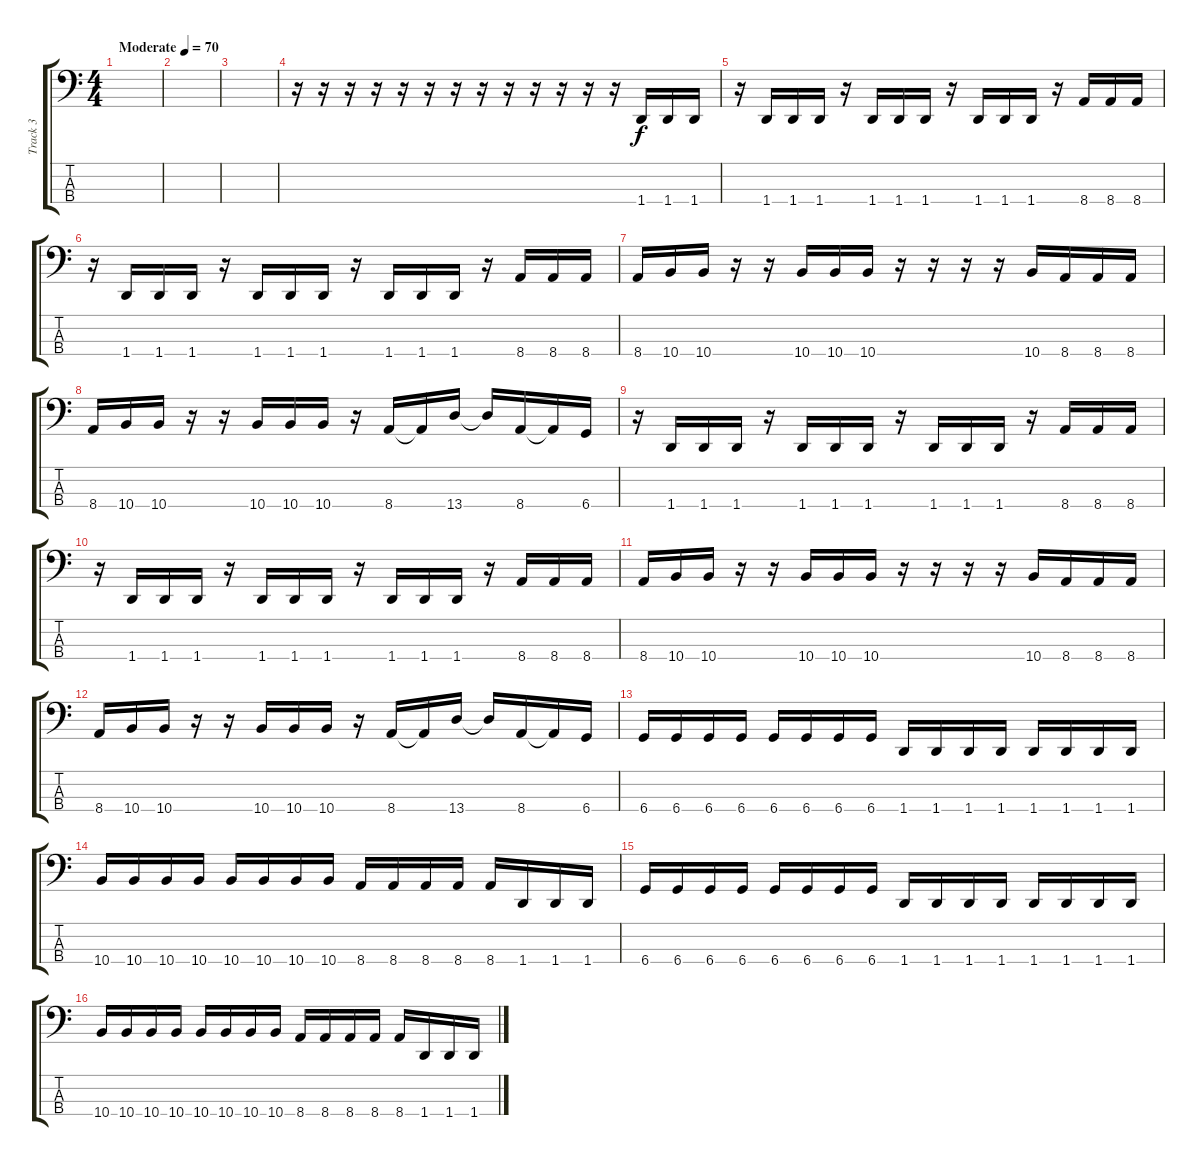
\track ("Track 3" "Track 3") {instrument electricbassfinger}
\staff {score tabs}
\tuning (Gb2 Db2 Ab1 Db1) {hide}
\ts (4 4)
\tempo (70 "Moderate")
\clef f4
\ks c
|
|
|
r.16 r.16 r.16 r.16 r.16 r.16 r.16 r.16 r.16 r.16 r.16 r.16 r.16 1.4.16 1.4.16 1.4.16 |
r.16 1.4.16 1.4.16 1.4.16 r.16 1.4.16 1.4.16 1.4.16 r.16 1.4.16 1.4.16 1.4.16 r.16 8.4.16 8.4.16 8.4.16 |
r.16 1.4.16 1.4.16 1.4.16 r.16 1.4.16 1.4.16 1.4.16 r.16 1.4.16 1.4.16 1.4.16 r.16 8.4.16 8.4.16 8.4.16 |
8.4.16 10.4.16 10.4.16 r.16 r.16 10.4.16 10.4.16 10.4.16 r.16 r.16 r.16 r.16 10.4.16 8.4.16 8.4.16 8.4.16 |
8.4.16 10.4.16 10.4.16 r.16 r.16 10.4.16 10.4.16 10.4.16 r.16 8.4.16 8.4{t}.16 13.4.16 13.4{t}.16 8.4.16 8.4{t}.16 6.4.16 |
r.16 1.4.16 1.4.16 1.4.16 r.16 1.4.16 1.4.16 1.4.16 r.16 1.4.16 1.4.16 1.4.16 r.16 8.4.16 8.4.16 8.4.16 |
r.16 1.4.16 1.4.16 1.4.16 r.16 1.4.16 1.4.16 1.4.16 r.16 1.4.16 1.4.16 1.4.16 r.16 8.4.16 8.4.16 8.4.16 |
8.4.16 10.4.16 10.4.16 r.16 r.16 10.4.16 10.4.16 10.4.16 r.16 r.16 r.16 r.16 10.4.16 8.4.16 8.4.16 8.4.16 |
8.4.16 10.4.16 10.4.16 r.16 r.16 10.4.16 10.4.16 10.4.16 r.16 8.4.16 8.4{t}.16 13.4.16 13.4{t}.16 8.4.16 8.4{t}.16 6.4.16 |
6.4.16 6.4.16 6.4.16 6.4.16 6.4.16 6.4.16 6.4.16 6.4.16 1.4.16 1.4.16 1.4.16 1.4.16 1.4.16 1.4.16 1.4.16 1.4.16 |
10.4.16 10.4.16 10.4.16 10.4.16 10.4.16 10.4.16 10.4.16 10.4.16 8.4.16 8.4.16 8.4.16 8.4.16 8.4.16 1.4.16 1.4.16 1.4.16 |
6.4.16 6.4.16 6.4.16 6.4.16 6.4.16 6.4.16 6.4.16 6.4.16 1.4.16 1.4.16 1.4.16 1.4.16 1.4.16 1.4.16 1.4.16 1.4.16 |
10.4.16 10.4.16 10.4.16 10.4.16 10.4.16 10.4.16 10.4.16 10.4.16 8.4.16 8.4.16 8.4.16 8.4.16 8.4.16 1.4.16 1.4.16 1.4.16
